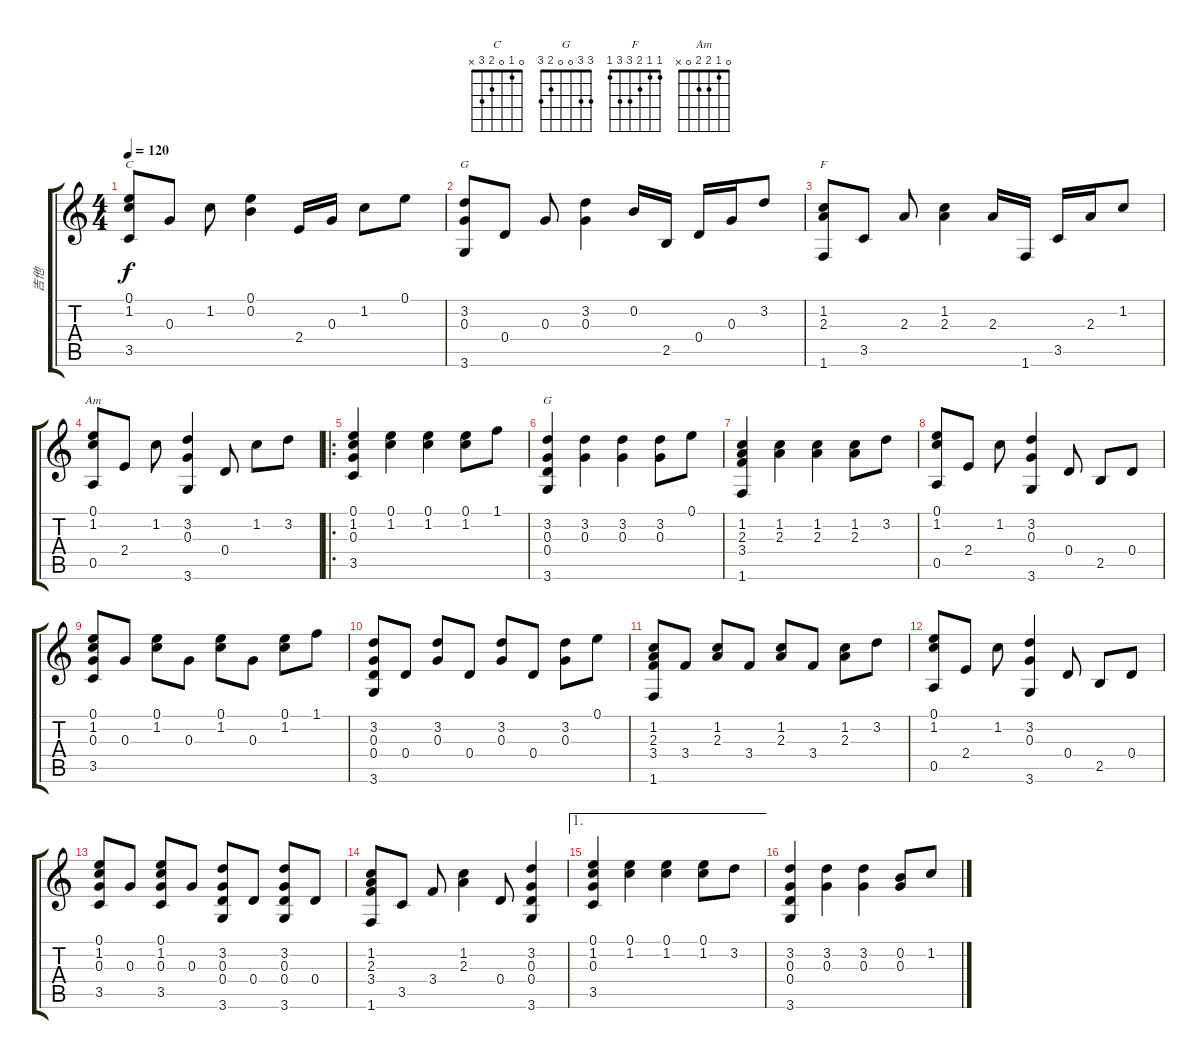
\track ("吉他" "吉他") {instrument acousticguitarsteel}
\staff {score tabs}
\tuning (E4 B3 G3 D3 A2 E2) {hide}
\chord ("C" 0 1 0 2 3 x)
\chord ("G" 3 0 0 0 2 3)
\chord ("F" 1 1 2 3 3 1)
\chord ("Am" 0 1 2 2 0 x)
\chord ("G" 3 3 0 0 2 3)
\ts (4 4)
\tempo 120
\clef g2
\ks c
(0.1 1.2 3.5).8{ch "C" dy f instrument acousticguitarsteel} 0.3.8 1.2.8 (0.1 0.2).4 2.4.16 0.3.16 1.2.8 0.1.8 |
(3.2 0.3 3.6).8{ch "G"} 0.4.8 0.3.8 (3.2 0.3).4 0.2.16 2.5.16 0.4.16 0.3.16 3.2.8 |
(1.2 2.3 1.6).8{ch "F"} 3.5.8 2.3.8 (1.2 2.3).4 2.3.16 1.6.16 3.5.16 2.3.16 1.2.8 |
(0.1 1.2 0.5).8{ch "Am"} 2.4.8 1.2.8 (3.2 0.3 3.6).4 0.4.8 1.2.8 3.2.8 |
\ro
(0.1 1.2 0.3 3.5).4 (0.1 1.2).4 (0.1 1.2).4 (0.1 1.2).8 1.1.8 |
(3.2 0.3 0.4 3.6).4{ch "G"} (3.2 0.3).4 (3.2 0.3).4 (3.2 0.3).8 0.1.8 |
(1.2 2.3 3.4 1.6).4 (1.2 2.3).4 (1.2 2.3).4 (1.2 2.3).8 3.2.8 |
(0.1 1.2 0.5).8 2.4.8 1.2.8 (3.2 0.3 3.6).4 0.4.8 2.5.8 0.4.8 |
(0.1 1.2 0.3 3.5).8 0.3.8 (0.1 1.2).8 0.3.8 (0.1 1.2).8 0.3.8 (0.1 1.2).8 1.1.8 |
(3.2 0.3 0.4 3.6).8 0.4.8 (3.2 0.3).8 0.4.8 (3.2 0.3).8 0.4.8 (3.2 0.3).8 0.1.8 |
(1.2 2.3 3.4 1.6).8 3.4.8 (1.2 2.3).8 3.4.8 (1.2 2.3).8 3.4.8 (1.2 2.3).8 3.2.8 |
(0.1 1.2 0.5).8 2.4.8 1.2.8 (3.2 0.3 3.6).4 0.4.8 2.5.8 0.4.8 |
(0.1 1.2 0.3 3.5).8 0.3.8 (0.1 1.2 0.3 3.5).8 0.3.8 (3.2 0.3 0.4 3.6).8 0.4.8 (3.2 0.3 0.4 3.6).8 0.4.8 |
(1.2 2.3 3.4 1.6).8 3.5.8 3.4.8 (1.2 2.3).4 0.4.8 (3.2 0.3 0.4 3.6).4 |
\ae 1
(0.1 1.2 0.3 3.5).4 (0.1 1.2).4 (0.1 1.2).4 (0.1 1.2).8 3.2.8 |
(3.2 0.3 0.4 3.6).4 (3.2 0.3).4 (3.2 0.3).4 (0.2 0.3).8 1.2.8
